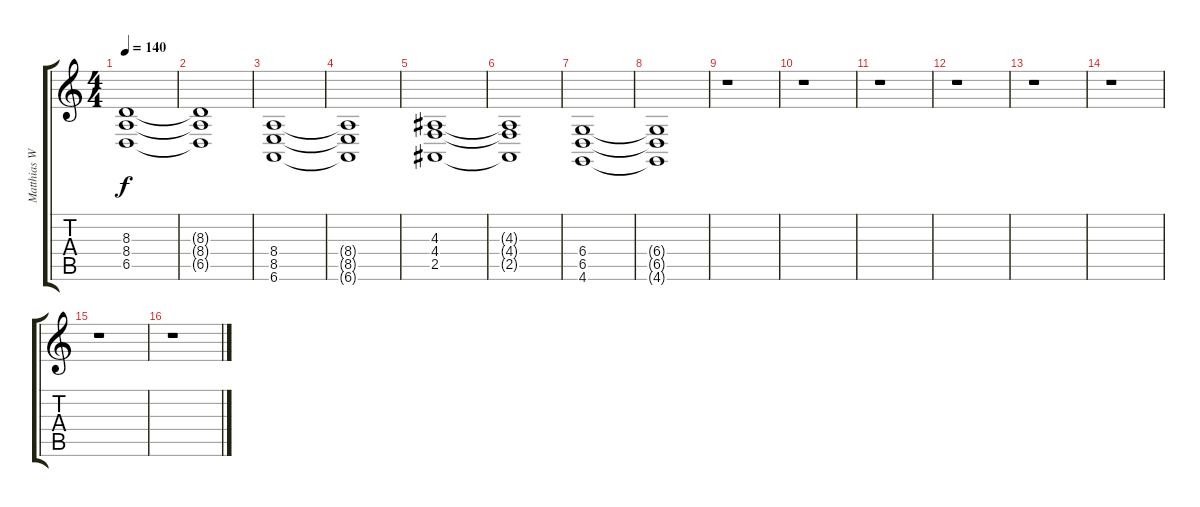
\track ("Matthias Wiesner" "Matthias W") {instrument synthstrings2}
\staff {score tabs}
\tuning (Eb4 Bb3 Gb3 Db3 Ab2 Eb2) {hide}
\ts (4 4)
\tempo 140
\clef g2
\ks c
(8.3 8.4 6.5).1{dy f volume 10} |
(8.3{t} 8.4{t} 6.5{t}).1 |
(8.4 8.5 6.6).1 |
(8.4{t} 8.5{t} 6.6{t}).1 |
(4.3 4.4 2.5).1 |
(4.3{t} 4.4{t} 2.5{t}).1 |
(6.4 6.5 4.6).1 |
(6.4{t} 6.5{t} 4.6{t}).1 |
r.1 |
r.1 |
r.1 |
r.1 |
r.1 |
r.1 |
r.1 |
r.1
